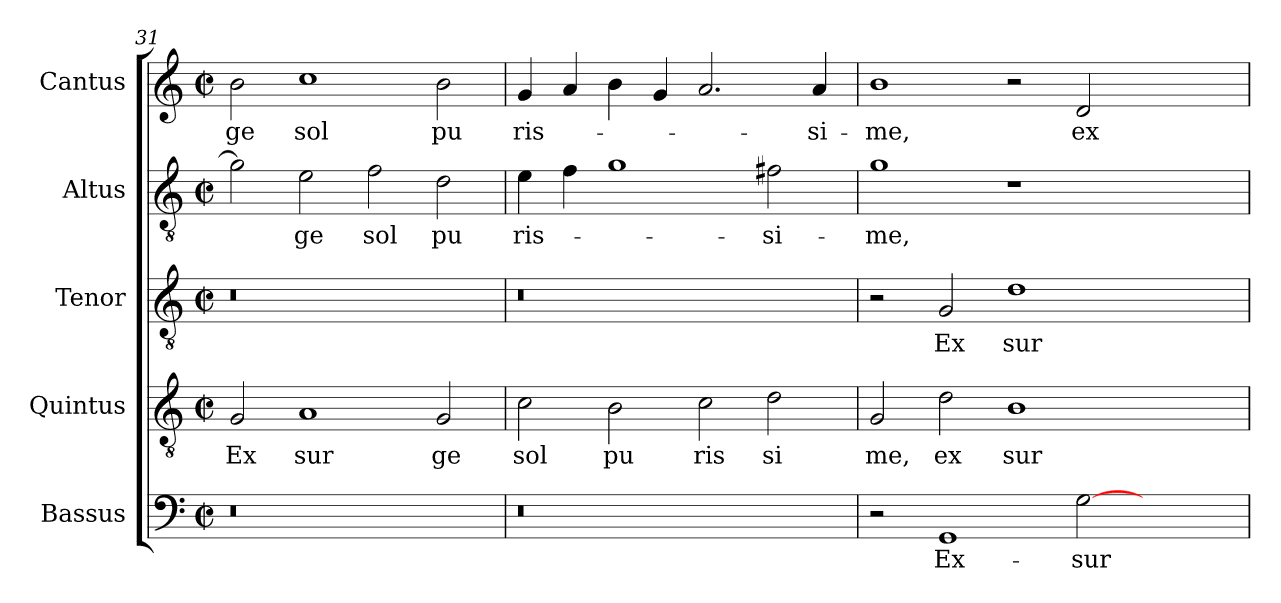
**kern	**text	**kern	**text	**kern	**text	**kern	**text	**kern	**text
*part5	*part5	*part4	*part4	*part3	*part3	*part2	*part2	*part1	*part1
*staff5	*staff5	*staff4	*staff4	*staff3	*staff3	*staff2	*staff2	*staff1	*staff1
*I"Bassus	*	*I"Quintus	*	*I"Tenor	*	*I"Altus	*	*I"Cantus	*
*clefF4	*	*clefGv2	*	*clefGv2	*	*clefGv2	*	*clefG2	*
*M2/2	*	*M2/2	*	*M2/2	*	*M2/2	*	*M2/2	*
*met(c|)	*	*met(c|)	*	*met(c|)	*	*met(c|)	*	*met(c|)	*
=31	=31	=31	=31	=31	=31	=31	=31	=31	=31
!	!	!	!LO:LY:b:cj	!	!	!	!	!	!LO:LY:b:cj
0r	.	2G/	Ex	0r	.	2g\]	.	2b\	ge
!	!	!	!LO:LY:b:cj	!	!	!	!LO:LY:b:cj	!	!LO:LY:b:cj
.	.	1A	sur	.	.	2e\	ge	1cc	sol
!	!	!	!	!	!	!	!LO:LY:b:cj	!	!
.	.	.	.	.	.	2f\	sol	.	.
!	!	!	!LO:LY:b:cj	!	!	!	!LO:LY:b:cj	!	!LO:LY:b:cj
.	.	2G/	ge	.	.	2d\	pu	2b\	pu
!!LO:LB:g=z
=32	=32	=32	=32	=32	=32	=32	=32	=32	=32
!	!	!	!LO:LY:b:cj	!	!	!	!LO:LY:b	!	!LO:LY:b
0r	.	2c\	sol	0r	.	4e\	ris-	4g/	ris-
.	.	.	.	.	.	4f\	.	4a/	.
!	!	!	!LO:LY:b:cj	!	!	!	!	!	!
.	.	2B\	pu	.	.	1g	.	4b\	.
.	.	.	.	.	.	.	.	4g/	.
!	!	!	!LO:LY:b:cj	!	!	!	!	!	!
.	.	2c\	ris	.	.	.	.	2.a/	.
!	!	!	!LO:LY:b:cj	!	!	!	!LO:LY:b:cj	!	!
.	.	2d\	si	.	.	2f#\	-si-	.	.
!	!	!	!	!	!	!	!	!	!LO:LY:b:cj
.	.	.	.	.	.	.	.	4a/	-si-
=33	=33	=33	=33	=33	=33	=33	=33	=33	=33
!	!	!	!LO:LY:b:cj	!	!	!	!LO:LY:b:cj	!	!LO:LY:b:cj
2r	.	2G/	me,	2r	.	1g	-me,	1b	-me,
!	!LO:LY:b:cj	!	!LO:LY:b:cj	!	!LO:LY:b:cj	!	!	!	!
1GG	Ex-	2d\	ex	2G/	Ex	.	.	.	.
!	!	!	!LO:LY:b:cj	!	!LO:LY:b:cj	!LO:N:vis=1	!	!	!
.	.	1B	sur	1d	sur	0r	.	2r	.
!	!LO:LY:b	!	!	!	!	!	!	!	!LO:LY:b:cj
[>2G\	-sur-	.	.	.	.	.	.	2d/	ex-
1ryy	.	1ryy	.	1ryy	.	.	.	1ryy	.
=	=	=	=	=	=	=	=	=	=
*-	*-	*-	*-	*-	*-	*-	*-	*-	*-
